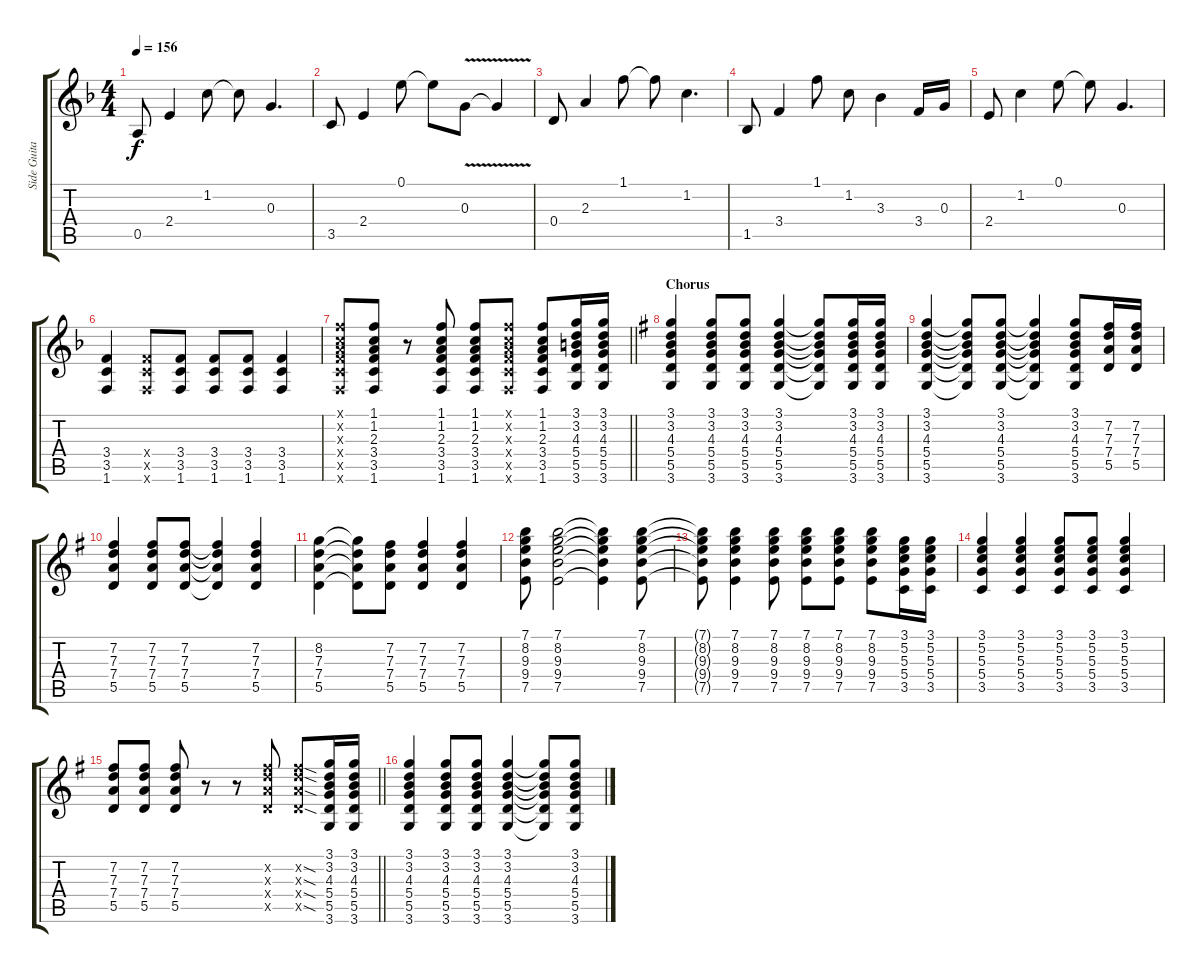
\track ("Side Guitar" "Side Guita") {instrument distortionguitar}
\staff {score tabs}
\tuning (E4 B3 G3 D3 A2 E2) {hide}
\ts (4 4)
\tempo 156
\clef g2
\ks f
0.5.8{dy f} 2.4.4 1.2.8 1.2{t}.8 0.3.4{d} |
3.5.8 2.4.4 0.1.8 0.1{t}.8 0.3{v}.8 0.3{t}.4 |
0.4.8 2.3.4 1.1.8 1.1{t}.8 1.2.4{d} |
1.5.8 3.4.4 1.1.8 1.2.8 3.3.4 3.4.16 0.3.16 |
2.4.8 1.2.4 0.1.8 0.1{t}.8 0.3.4{d} |
(3.4 3.5 1.6).4 (3.4{x} 3.5{x} 1.6{x}).8 (3.4 3.5 1.6).8 (3.4 3.5 1.6).8 (3.4 3.5 1.6).8 (3.4 3.5 1.6).4 |
\barLineRight lightlight
(1.1{x} 1.2{x} 2.3{x} 3.4{x} 3.5{x} 1.6{x}).8 (1.1 1.2 2.3 3.4 3.5 1.6).8 r.8 (1.1 1.2 2.3 3.4 3.5 1.6).8 (1.1 1.2 2.3 3.4 3.5 1.6).8 (1.1{x} 1.2{x} 2.3{x} 3.4{x} 3.5{x} 1.6{x}).8 (1.1 1.2 2.3 3.4 3.5 1.6).8 (3.1 3.2 4.3 5.4 5.5 3.6).16 (3.1 3.2 4.3 5.4 5.5 3.6).16 |
\section ("" "Chorus")
\ks g
(3.1 3.2 4.3 5.4 5.5 3.6).4 (3.1 3.2 4.3 5.4 5.5 3.6).8 (3.1 3.2 4.3 5.4 5.5 3.6).8 (3.1 3.2 4.3 5.4 5.5 3.6).4 (3.1{t} 3.2{t} 4.3{t} 5.4{t} 5.5{t} 3.6{t}).8 (3.1 3.2 4.3 5.4 5.5 3.6).16 (3.1 3.2 4.3 5.4 5.5 3.6).16 |
(3.1 3.2 4.3 5.4 5.5 3.6).4 (3.1{t} 3.2{t} 4.3{t} 5.4{t} 5.5{t} 3.6{t}).8 (3.1 3.2 4.3 5.4 5.5 3.6).8 (3.1{t} 3.2{t} 4.3{t} 5.4{t} 5.5{t} 3.6{t}).4 (3.1 3.2 4.3 5.4 5.5 3.6).8 (7.2 7.3 7.4 5.5).16 (7.2 7.3 7.4 5.5).16 |
(7.2 7.3 7.4 5.5).4 (7.2 7.3 7.4 5.5).8 (7.2 7.3 7.4 5.5).8 (7.2{t} 7.3{t} 7.4{t} 5.5{t}).4 (7.2 7.3 7.4 5.5).4 |
(8.2 7.3 7.4 5.5).4 (8.2{t} 7.3{t} 7.4{t} 5.5{t}).8 (7.2 7.3 7.4 5.5).8 (7.2 7.3 7.4 5.5).4 (7.2 7.3 7.4 5.5).4 |
(7.1 8.2 9.3 9.4 7.5).8 (7.1 8.2 9.3 9.4 7.5).2 (7.1{t} 8.2{t} 9.3{t} 9.4{t} 7.5{t}).4 (7.1 8.2 9.3 9.4 7.5).8 |
(7.1{t} 8.2{t} 9.3{t} 9.4{t} 7.5{t}).8 (7.1 8.2 9.3 9.4 7.5).4 (7.1 8.2 9.3 9.4 7.5).8 (7.1 8.2 9.3 9.4 7.5).8 (7.1 8.2 9.3 9.4 7.5).8 (7.1 8.2 9.3 9.4 7.5).8 (3.1 5.2 5.3 5.4 3.5).16 (3.1 5.2 5.3 5.4 3.5).16 |
(3.1 5.2 5.3 5.4 3.5).4 (3.1 5.2 5.3 5.4 3.5).4 (3.1 5.2 5.3 5.4 3.5).8 (3.1 5.2 5.3 5.4 3.5).8 (3.1 5.2 5.3 5.4 3.5).4 |
\barLineRight lightlight
(7.2 7.3 7.4 5.5).8 (7.2 7.3 7.4 5.5).8 (7.2 7.3 7.4 5.5).8 r.8 r.8 (7.2{x} 7.3{x} 7.4{x} 5.5{x}).8 (7.2{sod x} 7.3{sod x} 7.4{sod x} 5.5{sod x}).8 (3.1 3.2 4.3 5.4 5.5 3.6).16 (3.1 3.2 4.3 5.4 5.5 3.6).16 |
(3.1 3.2 4.3 5.4 5.5 3.6).4 (3.1 3.2 4.3 5.4 5.5 3.6).8 (3.1 3.2 4.3 5.4 5.5 3.6).8 (3.1 3.2 4.3 5.4 5.5 3.6).4 (3.1{t} 3.2{t} 4.3{t} 5.4{t} 5.5{t} 3.6{t}).8 (3.1 3.2 4.3 5.4 5.5 3.6).8
